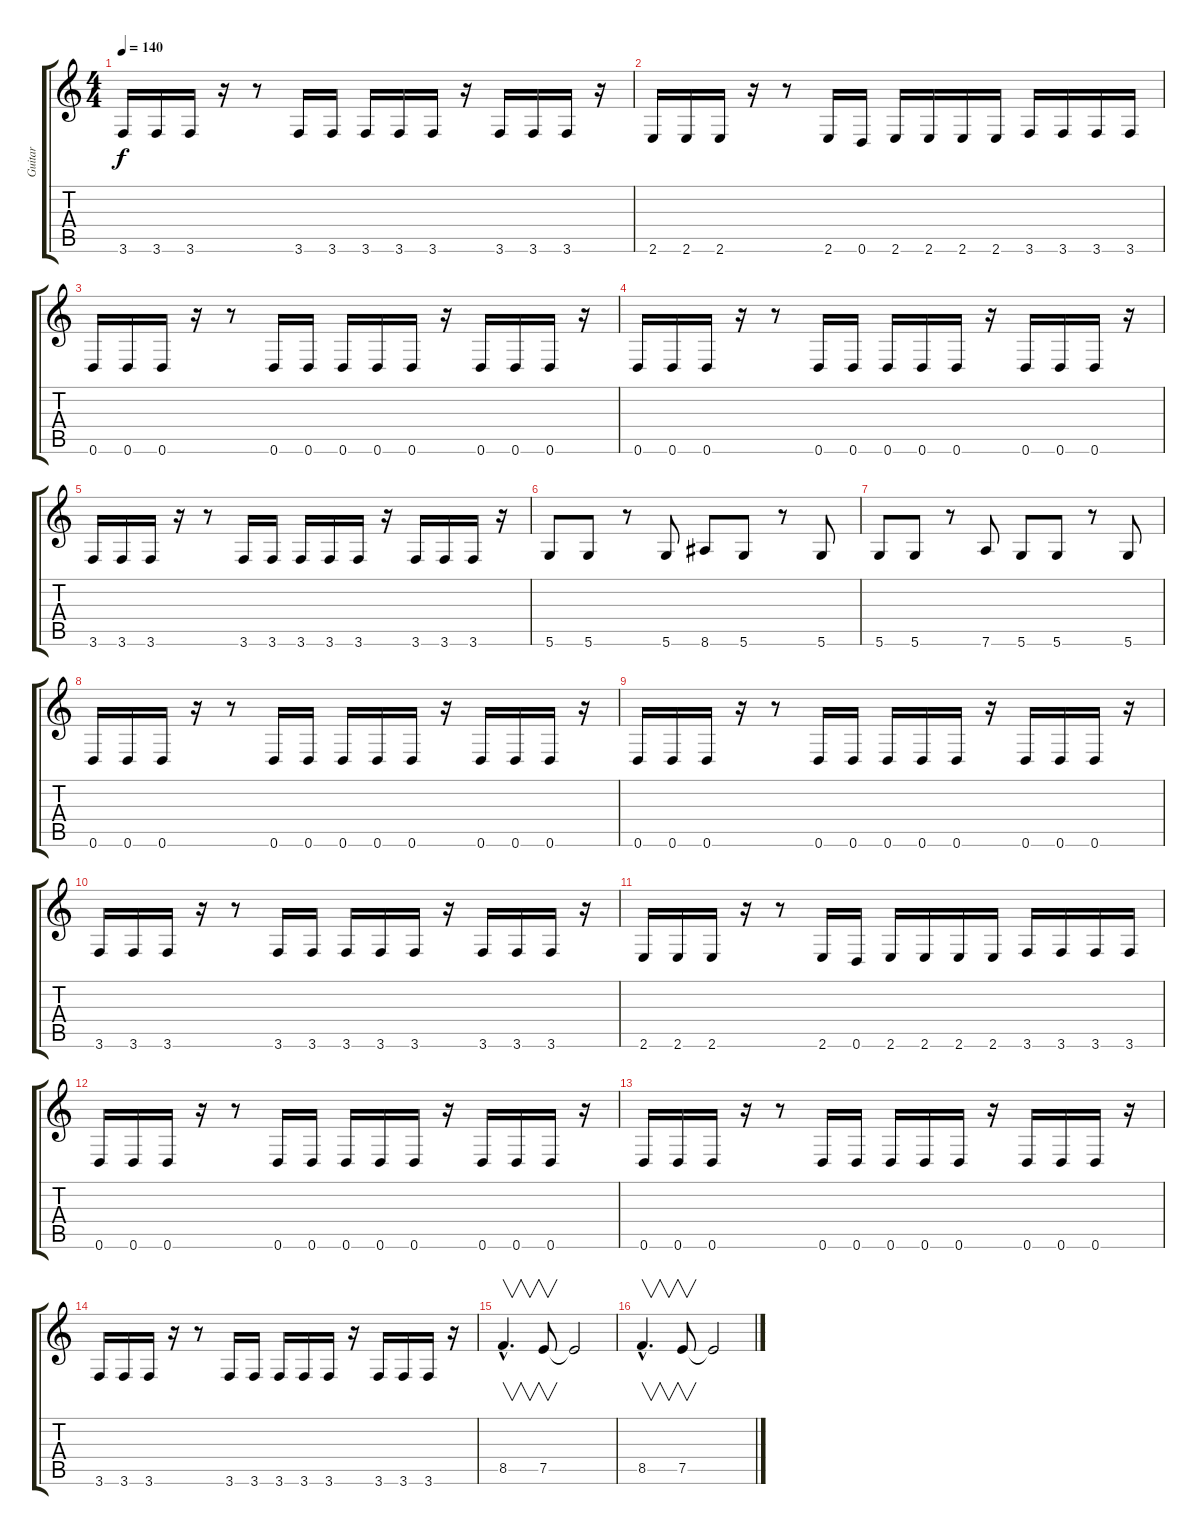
\track ("Guitar" "Guitar") {instrument electricguitarclean}
\staff {score tabs}
\tuning (E4 B3 G3 D3 A2 D2) {hide}
\ts (4 4)
\tempo 140
\clef g2
\ks c
3.6.16{dy f} 3.6.16 3.6.16 r.16 r.8 3.6.16 3.6.16 3.6.16 3.6.16 3.6.16 r.16 3.6.16 3.6.16 3.6.16 r.16 |
2.6.16 2.6.16 2.6.16 r.16 r.8 2.6.16 0.6.16 2.6.16 2.6.16 2.6.16 2.6.16 3.6.16 3.6.16 3.6.16 3.6.16 |
0.6.16 0.6.16 0.6.16 r.16 r.8 0.6.16 0.6.16 0.6.16 0.6.16 0.6.16 r.16 0.6.16 0.6.16 0.6.16 r.16 |
0.6.16 0.6.16 0.6.16 r.16 r.8 0.6.16 0.6.16 0.6.16 0.6.16 0.6.16 r.16 0.6.16 0.6.16 0.6.16 r.16 |
3.6.16 3.6.16 3.6.16 r.16 r.8 3.6.16 3.6.16 3.6.16 3.6.16 3.6.16 r.16 3.6.16 3.6.16 3.6.16 r.16 |
5.6.8 5.6.8 r.8 5.6.8 8.6.8 5.6.8 r.8 5.6.8 |
5.6.8 5.6.8 r.8 7.6.8 5.6.8 5.6.8 r.8 5.6.8 |
0.6.16 0.6.16 0.6.16 r.16 r.8 0.6.16 0.6.16 0.6.16 0.6.16 0.6.16 r.16 0.6.16 0.6.16 0.6.16 r.16 |
0.6.16 0.6.16 0.6.16 r.16 r.8 0.6.16 0.6.16 0.6.16 0.6.16 0.6.16 r.16 0.6.16 0.6.16 0.6.16 r.16 |
3.6.16 3.6.16 3.6.16 r.16 r.8 3.6.16 3.6.16 3.6.16 3.6.16 3.6.16 r.16 3.6.16 3.6.16 3.6.16 r.16 |
2.6.16 2.6.16 2.6.16 r.16 r.8 2.6.16 0.6.16 2.6.16 2.6.16 2.6.16 2.6.16 3.6.16 3.6.16 3.6.16 3.6.16 |
0.6.16 0.6.16 0.6.16 r.16 r.8 0.6.16 0.6.16 0.6.16 0.6.16 0.6.16 r.16 0.6.16 0.6.16 0.6.16 r.16 |
0.6.16 0.6.16 0.6.16 r.16 r.8 0.6.16 0.6.16 0.6.16 0.6.16 0.6.16 r.16 0.6.16 0.6.16 0.6.16 r.16 |
3.6.16 3.6.16 3.6.16 r.16 r.8 3.6.16 3.6.16 3.6.16 3.6.16 3.6.16 r.16 3.6.16 3.6.16 3.6.16 r.16 |
8.5{hac}.4{v d} 7.5.8{v} 7.5{t}.2 |
8.5{hac}.4{v d} 7.5.8{v} 7.5{t}.2
